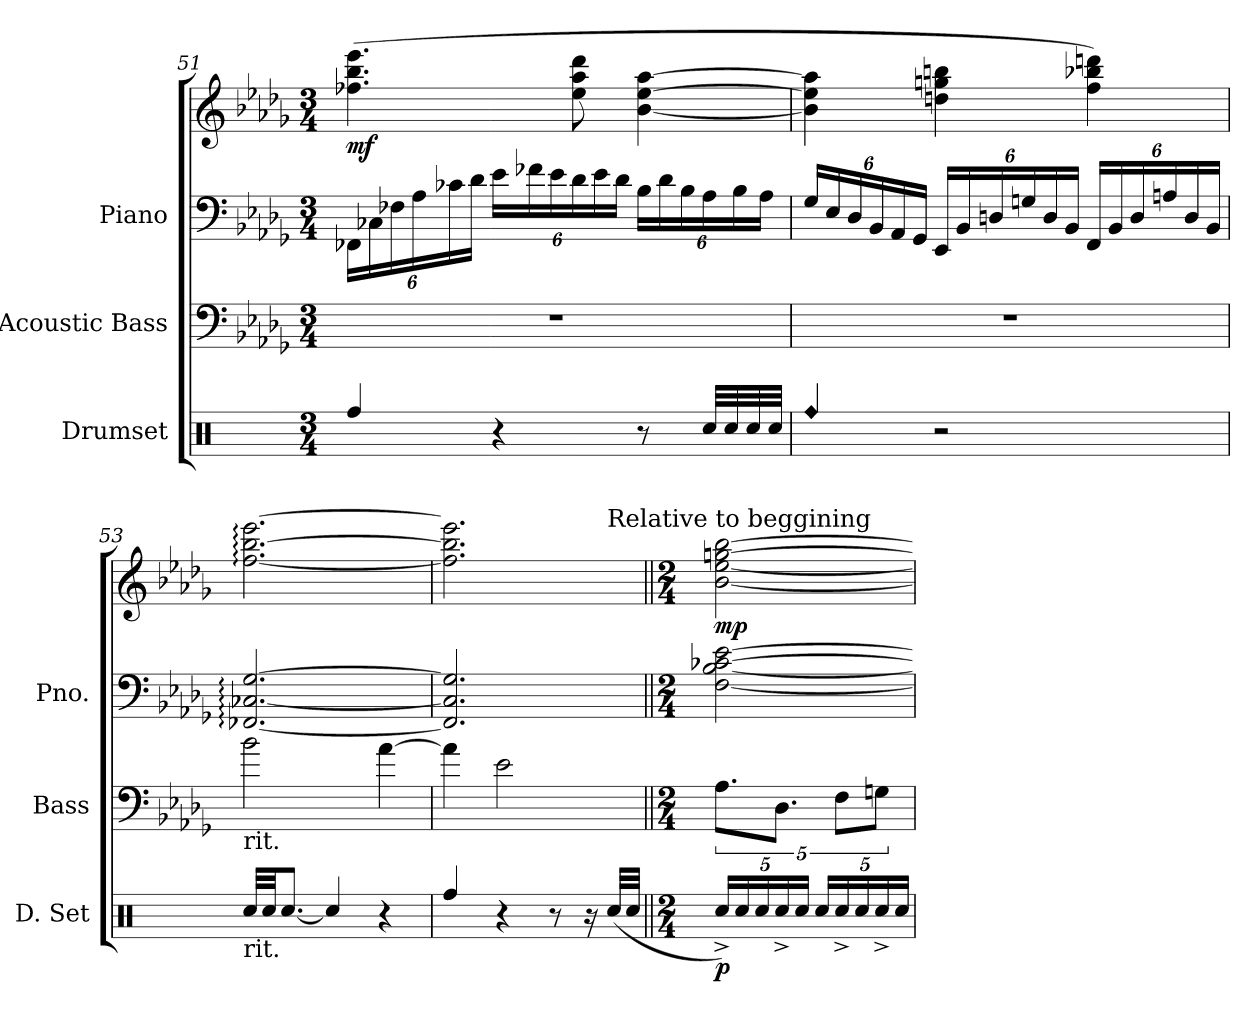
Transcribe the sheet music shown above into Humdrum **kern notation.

**kern	**dynam	**kern	**kern	**kern	**dynam
*part3	*part3	*part2	*part1	*part1	*part1
*staff4	*staff4	*staff3	*staff2	*staff1	*staff1/2
*I"Drumset	*	*I"Acoustic Bass	*I"Piano	*	*
*I'D. Set	*	*I'Bass	*I'Pno.	*	*
!!LO:PB:g=z
*clefX	*	*clefF4	*clefF4	*clefG2	*
*	*	*ITrd7c12	*	*	*
*k[]	*	*k[b-e-a-d-g-]	*k[b-e-a-d-g-]	*k[b-e-a-d-g-]	*
*M3/4	*	*M3/4	*M3/4	*M3/4	*
*	*	*	*Xbrackettup	*	*
=51	=51	=51	=51	=51	=51
!	!	!	!	!	!LO:DY:b
4Rff/	.	2.r	24FF-X\LL	(>4.ff-X\ 4.bb-\ 4.eee-\	mf
.	.	.	24C-X\	.	.
.	.	.	24F-X\	.	.
.	.	.	24A-\	.	.
.	.	.	24c-X\	.	.
.	.	.	24d-\JJ	.	.
4r	.	.	24e-\LL	.	.
.	.	.	24f-X\	.	.
.	.	.	24e-\	.	.
.	.	.	24d-\	8ee-\ 8aa-\ 8ddd-\	.
.	.	.	24e-\	.	.
.	.	.	24d-\JJ	.	.
8r	.	.	24B-\LL	[4b-\ [4ee-\ [4aa-\	.
.	.	.	24d-\	.	.
.	.	.	24B-\	.	.
32Rcc/LLL	.	.	24A-\	.	.
32Rcc/	.	.	.	.	.
.	.	.	24B-\	.	.
32Rcc/	.	.	.	.	.
.	.	.	24A-\JJ	.	.
32Rcc/JJJ	.	.	.	.	.
=52	=52	=52	=52	=52	=52
!LO:N:head=diamond	!	!	!	!	!
4Rff/	.	2.r	24G-/LL	4b-\] 4ee-\] 4aa-\]	.
.	.	.	24E-/	.	.
.	.	.	24D-/	.	.
.	.	.	24BB-/	.	.
.	.	.	24AA-/	.	.
.	.	.	24GG-/JJ	.	.
2r	.	.	24EE-/LL	4ddn\ 4ggn\ 4bbn\	.
.	.	.	24BB-/	.	.
.	.	.	24Dn/	.	.
.	.	.	24Gn/	.	.
.	.	.	24D/	.	.
.	.	.	24BB-/JJ	.	.
.	.	.	24FF/LL	4ff\ 4bb-X\ 4dddn\)	.
.	.	.	24BB-/	.	.
.	.	.	24D/	.	.
.	.	.	24An/	.	.
.	.	.	24D/	.	.
.	.	.	24BB-/JJ	.	.
!!LO:LB:g=z
=53	=53	=53	=53	=53	=53
!	!	!	!	!LO:TX:b:t=rit.	!
!	!	!LO:TX:b:t=rit.	!	!	!
!LO:TX:b:t=rit.	!	!	!	!	!
*	*	*	*	*^	*
32Rcc/LLL	.	2B-\	[2.FF-X/: [2.C-X/: [2.G-/:	[2.ff\: [2.bb-\: [2.eee-\:	2ryy	.
32Rcc/JJ	.	.	.	.	.	.
[8.Rcc/J	.	.	.	.	.	.
4Rcc/]	.	.	.	.	.	.
*	*	*	*	*MM70	*	*
4r	.	[4A-\	.	.	4ryy	.
=54	=54	=54	=54	=54	=54	=54
*	*	*	*	*	*^	*
4Rff/	.	4A-\]	2.FF-/] 2.C-/] 2.G-/]	2.ff\] 2.bb-\] 2.eee-\]	2ryy	4ryy	.
*	*	*	*	*MM65	*	*	*
4r	.	2E-\	.	.	.	2ryy	.
8r	.	.	.	.	8.ryy	.	.
16r	.	.	.	.	.	.	.
*	*	*	*	*MM94	*	*	*
!	!	!	!	!	!LO:TX:a:t=Relative to beggining	!	!
(<32Rcc!/LLL	.	.	.	.	16ryy	.	.
32Rcc!/JJJ	.	.	.	.	.	.	.
*	*	*	*	*v	*v	*v	*
=55||	=55||	=55||	=55||	=55||	=55||
*M2/4	*	*M2/4	*M2/4	*M2/4	*
*Xbrackettup	*	*	*	*	*
*	*	*	*	*^	*
*	*	*	*	*	*^	*
!	!LO:DY:b	!	!	!	!	!	!LO:DY:b
*	*	*	*	*v	*v	*v	*
20Rcc^/LL)	p	10.AA-\L	[2F\ [2B-\ [2c-X\ [2e-\	[2b-\ [2ee-\ [2ggn\ [2bb-\	mp
20Rcc/	.	.	.	.	.
20Rcc/	.	.	.	.	.
20Rcc^/	.	10.DD-\J	.	.	.
20Rcc/JJ	.	.	.	.	.
20Rcc/LL	.	.	.	.	.
20Rcc^/	.	10FF\L	.	.	.
20Rcc/	.	.	.	.	.
20Rcc^/	.	10GGn\J	.	.	.
20Rcc/JJ	.	.	.	.	.
=	=	=	=	=	=
*-	*-	*-	*-	*-	*-
